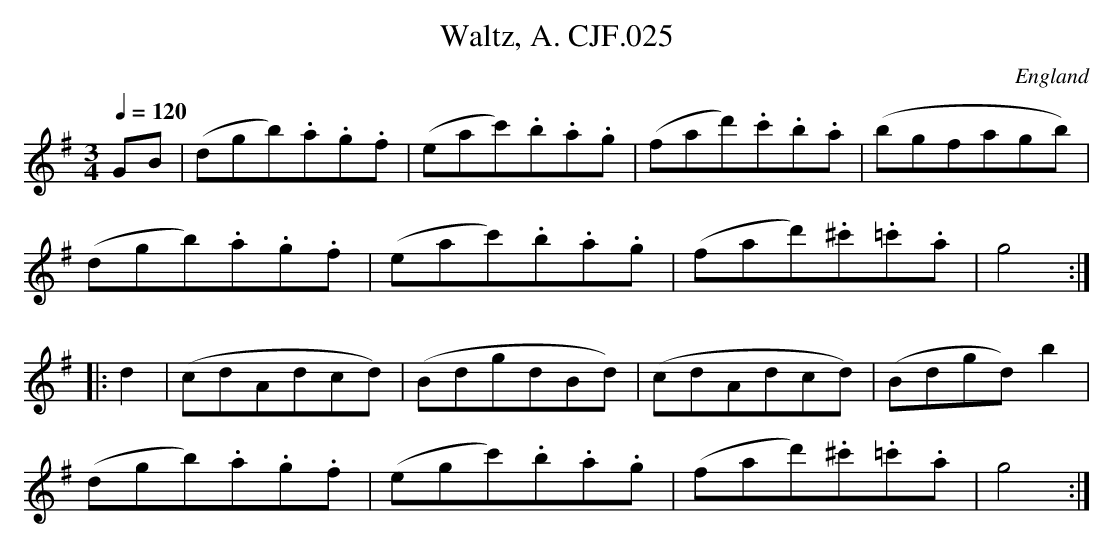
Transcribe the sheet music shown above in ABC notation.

X:1
T:Waltz, A. CJF.025
L:1/8
M:3/4
O:England
Q:1/4=120
K:G
GB|\
(dgb).a.g.f|(eac').b.a.g|(fad').c'.b.a|(bgfagb)|!
(dgb).a.g.f|(eac').b.a.g|(fad').^c'.=c'.a|g4:|!
|:d2|(cdAdcd)|(BdgdBd)|(cdAdcd)|(Bdgd)b2|!
(dgb).a.g.f|(egc').b.a.g|(fad').^c'.=c'.a|g4:|
